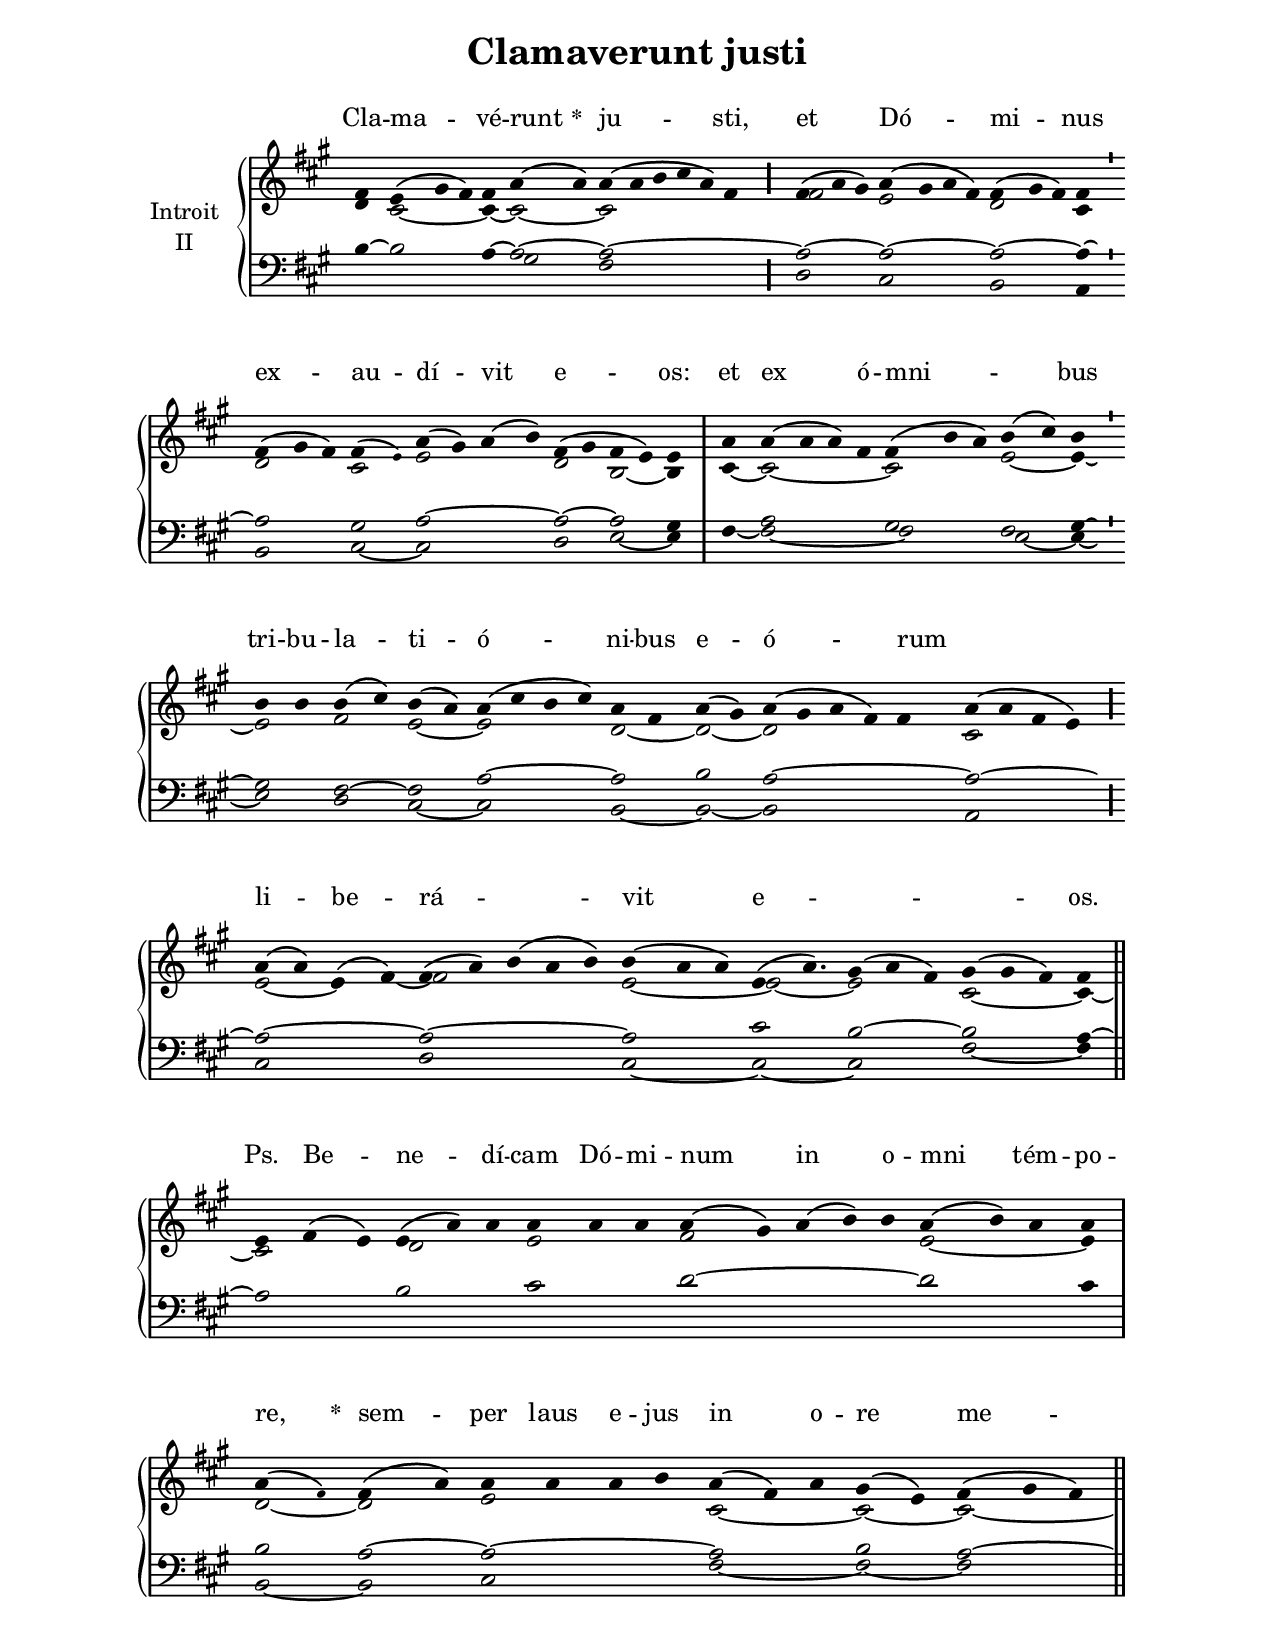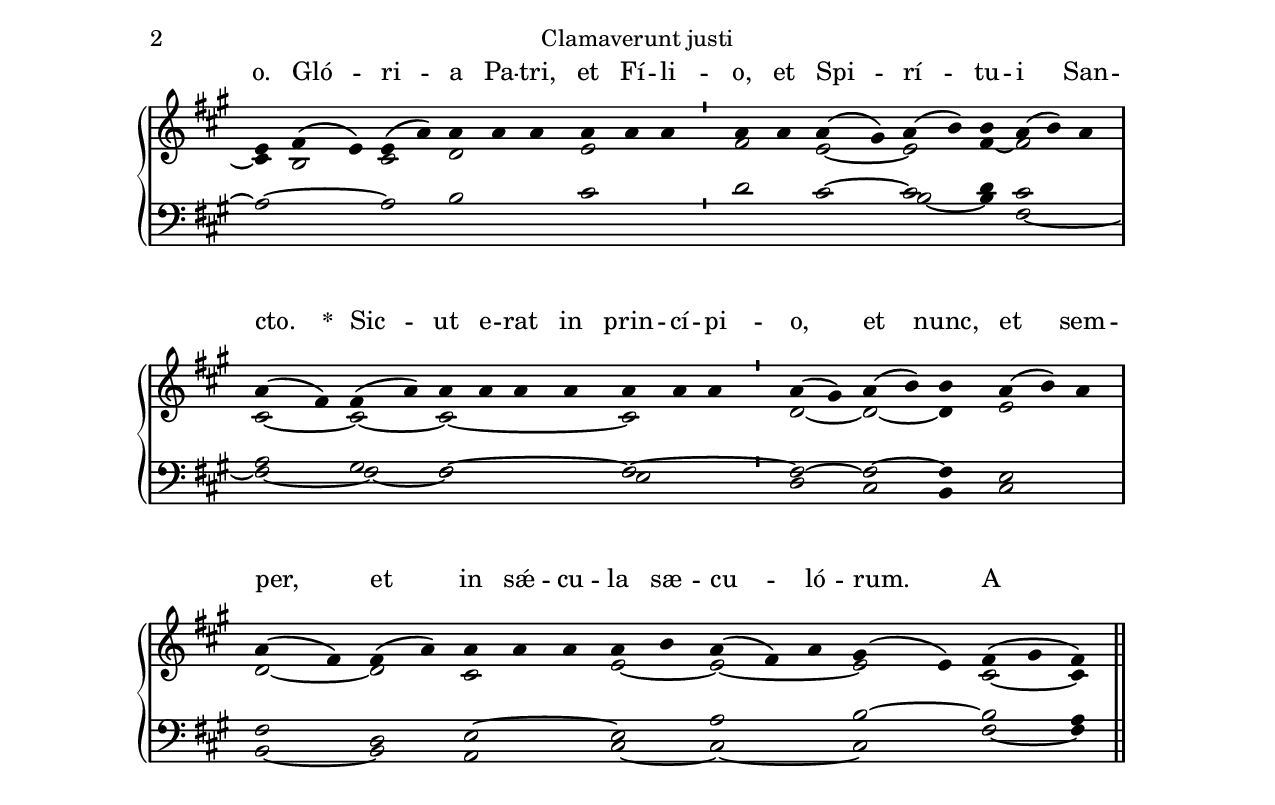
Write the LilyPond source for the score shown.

\version "2.18"
\include "gregorian.ly"
\include "noh2.ily"


%Page reference: page iii.106
%(volume.page)

global = {
 \key fis \minor
 \cadenzaOn 
}

\header {
  title = \markup \center-column {"Clamaverunt justi" \vspace #1 }
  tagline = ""
  composer = ""
}

\paper {
 #(include-special-characters)
  oddHeaderMarkup = \markup \fill-line {
    \line {}
    \center-column {
      \on-the-fly #first-page     " "
      \on-the-fly #not-first-page "Clamaverunt justi"
    }
    \line { \on-the-fly #print-page-number-check-first \fromproperty #'page:page-number-string }
  }
  evenHeaderMarkup = \markup \fill-line {
    \line { \on-the-fly #print-page-number-check-first \fromproperty #'page:page-number-string }
    \center-column { "Clamaverunt justi" }
    \line {}
  }
}

chantText = \lyricmode {
Cla -- ma -- vé -- runt 
\set stanza = " * " ju -- sti, 
et Dó -- mi -- nus ex -- au -- dí -- vit e -- os: 
et ex ó -- mni -- _ bus tri -- bu -- la -- ti -- ó -- ni -- bus e -- ó -- rum _ 
li -- be -- rá -- _ vit e -- _ _ os. Ps. 
Be -- ne -- dí -- cam Dó -- mi -- num in o -- mni tém -- po -- re, 
\set stanza = " * " 
sem -- per laus e -- jus in o -- re me -- o. 
Gló -- ri -- a Pa -- tri, et Fí -- li -- o, et Spi -- rí -- tu -- i San -- cto. 
\set stanza = " * " 
Sic -- ut e -- rat in prin -- cí -- pi -- o, et nunc, et sem -- per, 
et in sǽ -- cu -- la sæ -- cu -- ló -- rum. A -- men. }

chantMusic = {
\tieDown   fis'4 e'4 ( gis'4 fis'4) fis'4 a'4 ( a'4)  a'4 ( a'4 b'4 cis''4 a'4) fis'4 \divisioMaior
 fis'4 ( a'4 gis'4) a'4 ( gis'4 a'4 fis'4) fis'4 ( gis'4 fis'4) fis'4 \divisioMinima
 fis'4 ( gis'4 fis'4) fis'4 ( \once \tweak #'font-size #-4 e' ) a'4 ( gis'4) a'4 ( b'4) fis'4 ( gis'4 fis'4 e'4) e'4 \divisioMaxima
 a'4 a'4 ( a'4 a'4) fis'4 fis'4 ( b'4 a'4) b'4 ( cis''4) b'4 \divisioMinima
 b'4 b'4 b'4 ( cis''4) b'4 ( a'4) a'4 ( cis''4 b'4 cis''4) a'4 fis'4 a'4 ( gis'4) a'4 ( gis'4 a'4 fis'4) fis'4 a'4 ( a'4 fis'4 e'4) \divisioMaior
 a'4 ( a'4) e'4 ( fis'4) fis'4 ( a'4) b'4 ( a'4 b'4) b'4 ( a'4 a'4) e'4 ( a'4.) gis'4 ( a'4 fis'4) gis'4 ( gis'4 fis'4) fis'4 \finalis
 e'4 fis'4 ( e'4) e'4 ( a'4) a'4 a'4 a'4 a'4 a'4 ( gis'4) a'4 ( b'4) b'4 a'4 ( b'4) a'4 a'4 \divisioMaxima
 a'4 ( \once \tweak #'font-size #-4 fis' ) fis'4 ( a'4) a'4 a'4 a'4 b'4 a'4 ( fis'4) a'4 gis'4 ( e'4) fis'4 ( gis'4 fis'4) \finalis
  e'4 fis'4 ( e'4) e'4 ( a'4) a'4 a'4 a'4 a'4 a'4 a'4 \divisioMinima
 a'4 a'4 a'4 ( gis'4) a'4 ( b'4) b'4 a'4 ( b'4) a'4 \divisioMaxima
 a'4 ( fis'4) fis'4 ( a'4) a'4 a'4 a'4 a'4 a'4 a'4 a'4 \divisioMinima
 a'4 ( gis'4) a'4 ( b'4) b'4 a'4 ( b'4) a'4 \divisioMaxima
 a'4 ( fis'4) fis'4 ( a'4) a'4 a'4 a'4 a'4 b'4 a'4 ( fis'4) a'4 gis'4 ( e'4) fis'4 ( gis'4 fis'4) \finalis

}

altoMusic = {
d'4 cis'2*3/2 ~ cis'4 ~ cis'2 ~ cis'2*6/2 \divisioMaior
fis'2*3/2 e'2*4/2 d'2*3/2 cis'4 \divisioMinima
d'2*3/2 cis'2 e'2*4/2 d'2 b2 ~ b4 \divisioMaxima
cis'4 ~ cis'2*4/2 ~ cis'2*3/2 e'2 ~ e'4 ~ \divisioMinima
e'2 fis'2 e'2 ~ e'2*4/2 d'2 ~ d'2 ~ d'2*5/2 cis'2*4/2 \divisioMaior
e'2 ~ e'4 fis'4 ~ fis'2*5/2 e'2*3/2 ~ e'2*5/4 ~ e'2*3/2 cis'2*3/2 ~ cis'4 ~ \finalis
cis'2*3/2 d'2*3/2 e'2*3/2 fis'2*5/2 e'2*3/2 ~ e'4 \divisioMaxima
d'2 ~ d'2 e'2*4/2 cis'2*3/2 ~ cis'2 ~ cis'2*3/2 ~ cis'4 b2 cis'2 d'2*3/2 e'2*3/2 \divisioMinima
fis'2 e'2 ~ e'2 fis'4 ~ fis'2*3/2 \divisioMaxima
cis'2 ~ cis'2 ~ cis'2*4/2 ~ cis'2*3/2 \divisioMinima
d'2 ~ d'2 ~ d'4 e'2*3/2 \divisioMaxima
d'2 ~ d'2 cis'2*3/2 e'2 ~ e'2*3/2 ~ e'2 cis'2 ~ cis'4 \finalis
}

tenorMusic = {
b4 ~ b2*3/2 a4 ~ a2 ~ a2*6/2 ~ \divisioMaior
a2*3/2 ~ a2*4/2 ~ a2*3/2 ~ a4 ~ \divisioMinima
a2*3/2 gis2 a2*4/2 ~ a2 ~ a2 gis4 \divisioMaxima
r4 a2*4/2 gis2*3/2 fis2 gis4 ~ \divisioMinima
gis2 fis2 ~ fis2 a2*4/2 ~ a2 b2 a2*5/2 ~ a2*4/2 ~ \divisioMaior
a2*4/2 ~ a2*5/2 ~ a2*3/2 cis'2*5/4 b2*3/2 ~ b2*3/2 a4 ~ \finalis
a2*3/2 b2*3/2 cis'2*3/2 d'2*5/2 ~ d'2*3/2 cis'4 \divisioMaxima
b2 a2 ~ a2*4/2 ~ a2*3/2 b2 a2*3/2 ~ a2*3/2 ~ a2 b2*3/2 cis'2*3/2 \divisioMinima
d'2 cis'2 ~ cis'2 d'4 cis'2*3/2 \divisioMaxima
a2 gis2 fis2*4/2 ~ fis2*3/2 ~ \divisioMinima
fis2 ~ fis2 ~ fis4 e2*3/2 \divisioMaxima
fis2 d2 e2*3/2 ~ e2 a2*3/2 b2 ~ b2 a4 \finalis
}

bassMusic = {
r2*5/2 gis2 fis2*6/2 \divisioMaior
d2*3/2 cis2*4/2 b,2*3/2 a,4 \divisioMinima
b,2*3/2 cis2 ~ cis2*4/2 d2 e2 ~ e4 \divisioMaxima
fis4 ~ fis2*4/2 ~ fis2*3/2 e2 ~ e4 ~ \divisioMinima
e2 d2 cis2 ~ cis2*4/2 b,2 ~ b,2 ~ b,2*5/2 a,2*4/2 \divisioMaior
cis2*4/2 d2*5/2 cis2*3/2 ~ cis2*5/4 ~ cis2*3/2 fis2*3/2 ~ fis4 \finalis
r2*18/2 \divisioMaxima
b,2 ~ b,2 cis2*4/2 fis2*3/2 ~ fis2 ~ fis2*3/2 r2*15/2 b2 ~ b4 fis2*3/2 ~ \divisioMaxima
fis2 ~ fis2 ~ fis2*4/2 e2*3/2 \divisioMinima
d2 cis2 b,4 cis2*3/2 \divisioMaxima
b,2 ~ b,2 a,2*3/2 cis2 ~ cis2*3/2 ~ cis2 fis2 ~ fis4 \finalis
}

voiceLines = {
\voiceLineStyle


}

\score{
  <<
    \new GrandStaff <<
      \set GrandStaff.autoBeaming = ##f
      \set GrandStaff.instrumentName = \markup \center-column {
        "Introit"
        "II"
      }
      \new Staff = up <<
        \new Voice = "chant" {
          \voiceOne \global \chantMusic
        }
        \new Voice {
          \voiceTwo \global \altoMusic
        }
      >>

      \new Staff = down <<
        \clef bass
        \new Voice {
          \voiceOne \global \tenorMusic
        }
        \new Voice {
          \voiceTwo \global \bassMusic
        }
	\new Voice {
        \voiceThree \global \voiceLines
        }
      >>
    >>
    \new Lyrics \lyricsto chant {
      \chantText
    }
  >>
  \layout{
  }
  \midi{
    \tempo 4 = 125
  }
}
